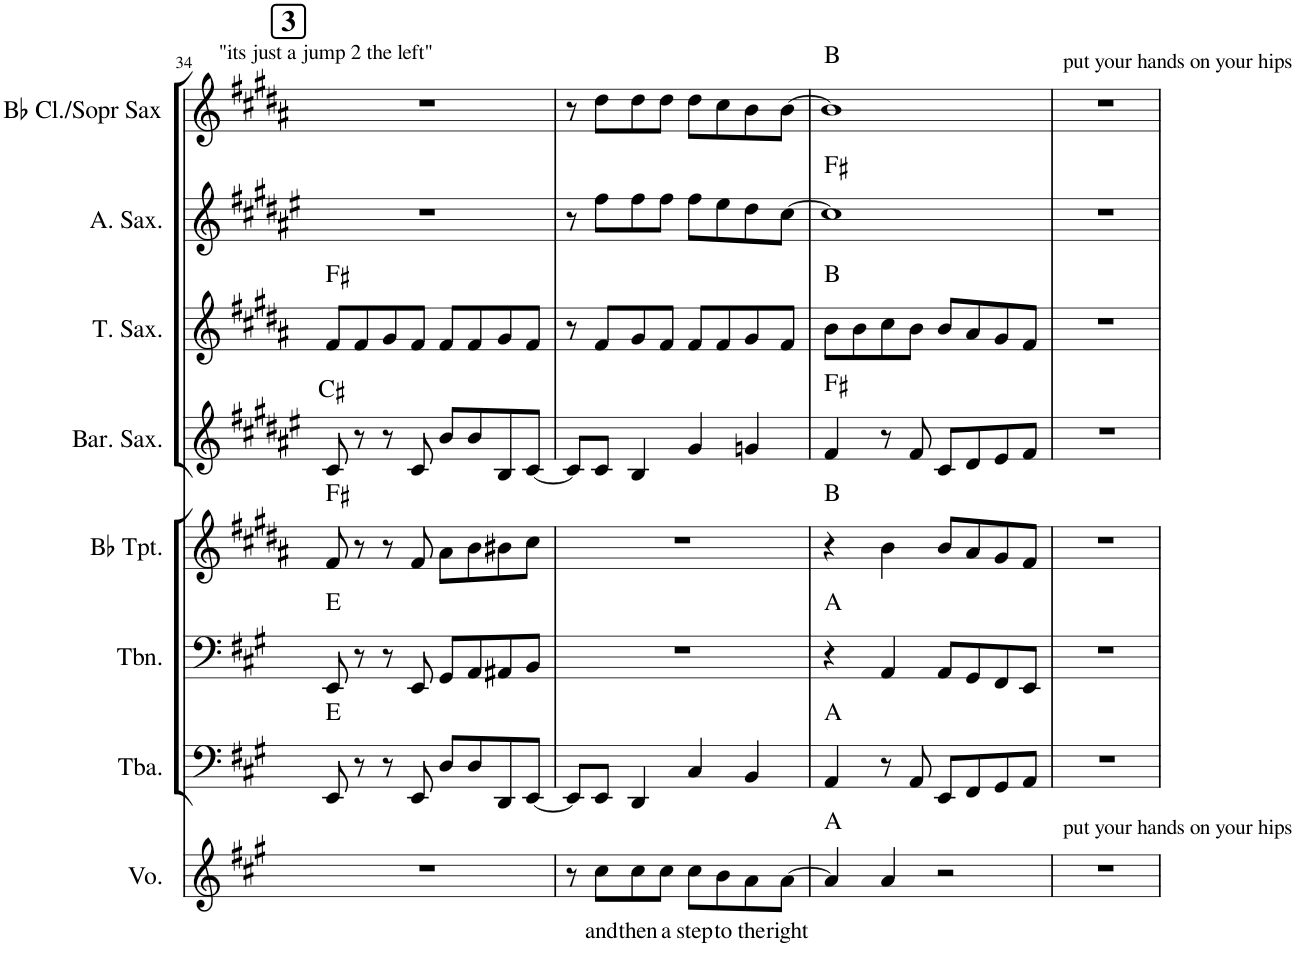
**kern	**text	**harte	**kern	**harte	**kern	**harte	**kern	**harte	**kern	**harte	**kern	**harte	**kern	**harte	**kern	**harte
*part8	*part8	*part8	*part7	*part7	*part6	*part6	*part5	*part5	*part4	*part4	*part3	*part3	*part2	*part2	*part1	*part1
*staff8	*staff8	*	*staff7	*	*staff6	*	*staff5	*	*staff4	*	*staff3	*	*staff2	*	*staff1	*
*I"Voice	*	*	*I"Tuba	*	*I"Trombone	*	*I"Bb Trumpet	*	*I"Baritone Saxophone	*	*I"Tenor Saxophone	*	*I"Alto Saxophone	*	*I"Bb Clarinet/sopr sax	*
*I'Vo.	*	*	*I'Tba.	*	*I'Tbn.	*	*I'Bb Tpt.	*	*I'Bar. Sax.	*	*I'T. Sax.	*	*I'A. Sax.	*	*I'Bb Cl./Sopr Sax	*
!!LO:PB:g=z
*clefG2	*	*	*clefF4	*	*clefF4	*	*clefG2	*	*clefG2	*	*clefG2	*	*clefG2	*	*clefG2	*
*	*	*	*	*	*	*	*Trd1c2	*	*Trd12c21	*	*Trd8c14	*	*Trd5c9	*	*Trd1c2	*
*k[f#c#g#]	*	*	*k[f#c#g#]	*	*k[f#c#g#]	*	*k[f#c#g#d#a#]	*	*k[f#c#g#d#a#e#]	*	*k[f#c#g#d#a#]	*	*k[f#c#g#d#a#e#]	*	*k[f#c#g#d#a#]	*
*M4/4	*	*	*M4/4	*	*M4/4	*	*M4/4	*	*M4/4	*	*M4/4	*	*M4/4	*	*M4/4	*
!!LO:REH:place=s1:a:B:cj:fs=14:t=3
=34	=34	=34	=34	=34	=34	=34	=34	=34	=34	=34	=34	=34	=34	=34	=34	=34
!	!	!	!	!	!	!	!	!	!	!	!	!	!	!	!LO:TX:a:t="its just a jump 2 the left"	!
1r	.	.	8EE/	E:maj	8EE/	E:maj	8f#/	F#:maj	8c#/	C#:maj	8f#/L	F#:maj	1r	.	1r	.
.	.	.	8r	.	8r	.	8r	.	8r	.	8f#/	.	.	.	.	.
.	.	.	8r	.	8r	.	8r	.	8r	.	8g#/	.	.	.	.	.
.	.	.	8EE/	.	8EE/	.	8f#/	.	8c#/	.	8f#/J	.	.	.	.	.
.	.	.	8D/L	.	8GG#/L	.	8a#\L	.	8b/L	.	8f#/L	.	.	.	.	.
.	.	.	8D/	.	8AA/	.	8b\	.	8b/	.	8f#/	.	.	.	.	.
.	.	.	8DD/	.	8AA#X/	.	8b#X\	.	8B/	.	8g#/	.	.	.	.	.
.	.	.	[8EE/J	.	8BB/J	.	8cc#\J	.	[8c#/J	.	8f#/J	.	.	.	.	.
=35	=35	=35	=35	=35	=35	=35	=35	=35	=35	=35	=35	=35	=35	=35	=35	=35
8r	.	.	8EE/L]	.	1r	.	1r	.	8c#/L]	.	8r	.	8r	.	8r	.
!	!LO:LY:b	!	!	!	!	!	!	!	!	!	!	!	!	!	!	!
8cc#\L	and	.	8EE/J	.	.	.	.	.	8c#/J	.	8f#/L	.	8ff#\L	.	8dd#\L	.
!	!LO:LY:b	!	!	!	!	!	!	!	!	!	!	!	!	!	!	!
8cc#\	then	.	4DD/	.	.	.	.	.	4B/	.	8g#/	.	8ff#\	.	8dd#\	.
!	!LO:LY:b	!	!	!	!	!	!	!	!	!	!	!	!	!	!	!
8cc#\J	a	.	.	.	.	.	.	.	.	.	8f#/J	.	8ff#\J	.	8dd#\J	.
!	!LO:LY:b	!	!	!	!	!	!	!	!	!	!	!	!	!	!	!
8cc#\L	step	.	4C#/	.	.	.	.	.	4g#/	.	8f#/L	.	8ff#\L	.	8dd#\L	.
!	!LO:LY:b	!	!	!	!	!	!	!	!	!	!	!	!	!	!	!
8b\	to	.	.	.	.	.	.	.	.	.	8f#/	.	8ee#\	.	8cc#\	.
!	!LO:LY:b	!	!	!	!	!	!	!	!	!	!	!	!	!	!	!
8a\	the	.	4BB/	.	.	.	.	.	4gn/	.	8g#/	.	8dd#\	.	8b\	.
!	!LO:LY:b	!	!	!	!	!	!	!	!	!	!	!	!	!	!	!
[8a\J	right	.	.	.	.	.	.	.	.	.	8f#/J	.	[8cc#\J	.	[8b\J	.
=36	=36	=36	=36	=36	=36	=36	=36	=36	=36	=36	=36	=36	=36	=36	=36	=36
4a/]	.	A:maj	4AA/	A:maj	4r	A:maj	4r	B:maj	4f#/	F#:maj	8b\L	B:maj	1cc#]	F#:maj	1b]	B:maj
.	.	.	.	.	.	.	.	.	.	.	8b\	.	.	.	.	.
4a/	.	.	8r	.	4AA/	.	4b\	.	8r	.	8cc#\	.	.	.	.	.
.	.	.	8AA/	.	.	.	.	.	8f#/	.	8b\J	.	.	.	.	.
2r	.	.	8EE/L	.	8AA/L	.	8b/L	.	8c#/L	.	8b/L	.	.	.	.	.
.	.	.	8FF#/	.	8GG#/	.	8a#/	.	8d#/	.	8a#/	.	.	.	.	.
.	.	.	8GG#/	.	8FF#/	.	8g#/	.	8e#/	.	8g#/	.	.	.	.	.
.	.	.	8AA/J	.	8EE/J	.	8f#/J	.	8f#/J	.	8f#/J	.	.	.	.	.
=37	=37	=37	=37	=37	=37	=37	=37	=37	=37	=37	=37	=37	=37	=37	=37	=37
!	!	!	!	!	!	!	!	!	!	!	!	!	!	!	!LO:TX:a:t=put your hands on your hips	!
!LO:TX:a:t=put your hands on your hips	!	!	!	!	!	!	!	!	!	!	!	!	!	!	!	!
1r	.	.	1r	.	1r	.	1r	.	1r	.	1r	.	1r	.	1r	.
=	=	=	=	=	=	=	=	=	=	=	=	=	=	=	=	=
*-	*-	*-	*-	*-	*-	*-	*-	*-	*-	*-	*-	*-	*-	*-	*-	*-
